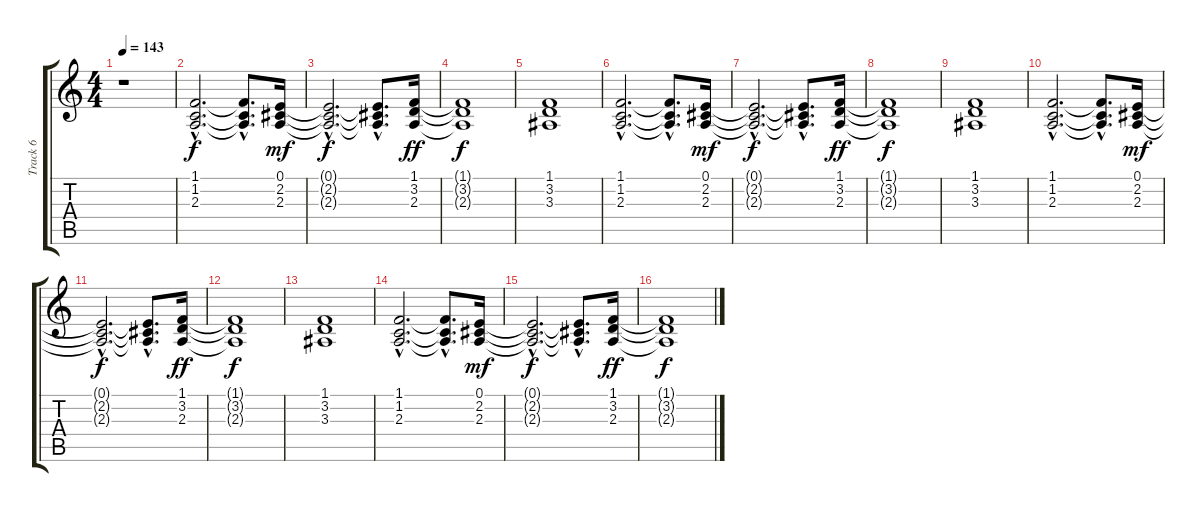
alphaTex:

\track ("Track 6" "Track 6") {instrument pad2warm}
\staff {score tabs}
\tuning (E4 B3 G3 D3 A2 E2) {hide}
\ts (4 4)
\tempo 143
\clef g2
\ks c
r.1{dy f instrument pad2warm} |
(1.1{hac} 1.2{hac} 2.3{hac}).2{d} (1.1{hac t} 1.2{hac t} 2.3{hac t}).8{d} (0.1 2.2 2.3).16{dy mf} |
(0.1{hac t} 2.2{hac t} 2.3{hac t}).2{d dy f} (0.1{hac t} 2.2{hac t} 2.3{hac t}).8{d} (1.1 3.2 2.3).16{dy ff} |
(1.1{t} 3.2{t} 2.3{t}).1{dy f} |
(1.1 3.2 3.3).1 |
(1.1{hac} 1.2{hac} 2.3{hac}).2{d} (1.1{hac t} 1.2{hac t} 2.3{hac t}).8{d} (0.1 2.2 2.3).16{dy mf} |
(0.1{hac t} 2.2{hac t} 2.3{hac t}).2{d dy f} (0.1{hac t} 2.2{hac t} 2.3{hac t}).8{d} (1.1 3.2 2.3).16{dy ff} |
(1.1{t} 3.2{t} 2.3{t}).1{dy f} |
(1.1 3.2 3.3).1 |
(1.1{hac} 1.2{hac} 2.3{hac}).2{d} (1.1{hac t} 1.2{hac t} 2.3{hac t}).8{d} (0.1 2.2 2.3).16{dy mf} |
(0.1{hac t} 2.2{hac t} 2.3{hac t}).2{d dy f} (0.1{hac t} 2.2{hac t} 2.3{hac t}).8{d} (1.1 3.2 2.3).16{dy ff} |
(1.1{t} 3.2{t} 2.3{t}).1{dy f} |
(1.1 3.2 3.3).1 |
(1.1{hac} 1.2{hac} 2.3{hac}).2{d} (1.1{hac t} 1.2{hac t} 2.3{hac t}).8{d} (0.1 2.2 2.3).16{dy mf} |
(0.1{hac t} 2.2{hac t} 2.3{hac t}).2{d dy f} (0.1{hac t} 2.2{hac t} 2.3{hac t}).8{d} (1.1 3.2 2.3).16{dy ff} |
(1.1{t} 3.2{t} 2.3{t}).1{dy f}
